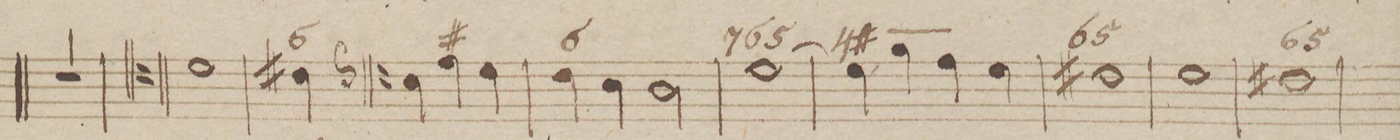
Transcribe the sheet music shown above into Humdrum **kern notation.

**kern	**dynam
*I"Organ.	*
*clefF4	*
*k[b-]	*
*met(c|)	*
*M2/2	*
1r	.
*clefC4	*
=56	=56
1d	.
=57	=57
4c#X\	.
*clefF4	*
4E\	.
4A\	.
4G\	.
=58	=58
4F\	.
4E\	.
2D\	.
=59	=59
[1G	.
=60	=60
4G\]	.
4B-\	.
4A\	.
4G\	.
=61	=61
1F#X	.
=62	=62
1G	.
=63	=63
1F#X	.
=64	=64
*-	*-
